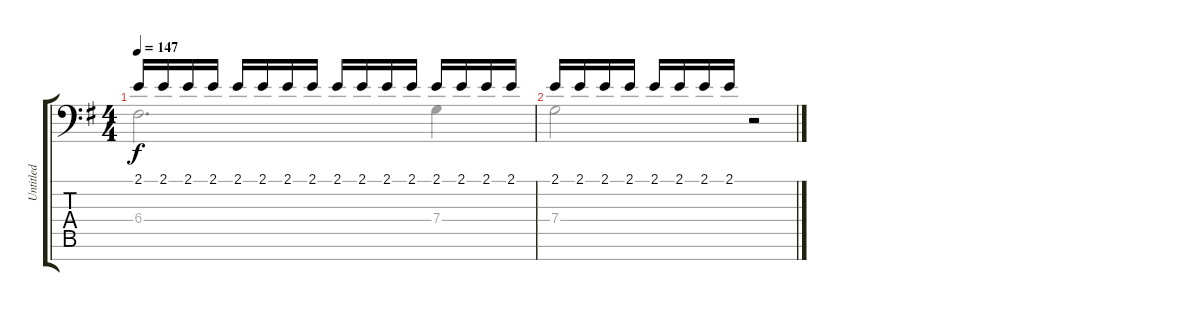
\track ("Untitled" "Untitled") {instrument lead2sawtooth}
\staff {score tabs}
\tuning (D4 A3 F3 C3 G2 D2 A1) {hide}
\voice
\ts (4 4)
\tempo 147
\clef f4
\ks g
2.1.16{dy f} 2.1.16 2.1.16 2.1.16 2.1.16 2.1.16 2.1.16 2.1.16 2.1.16 2.1.16 2.1.16 2.1.16 2.1.16 2.1.16 2.1.16 2.1.16 |
2.1.16 2.1.16 2.1.16 2.1.16 2.1.16 2.1.16 2.1.16 2.1.16 r.2
\voice
\clef f4
\ottava regular
\simile none
\ks g
6.4.2{d dy f} 7.4.4 |
7.4.2 r.2
